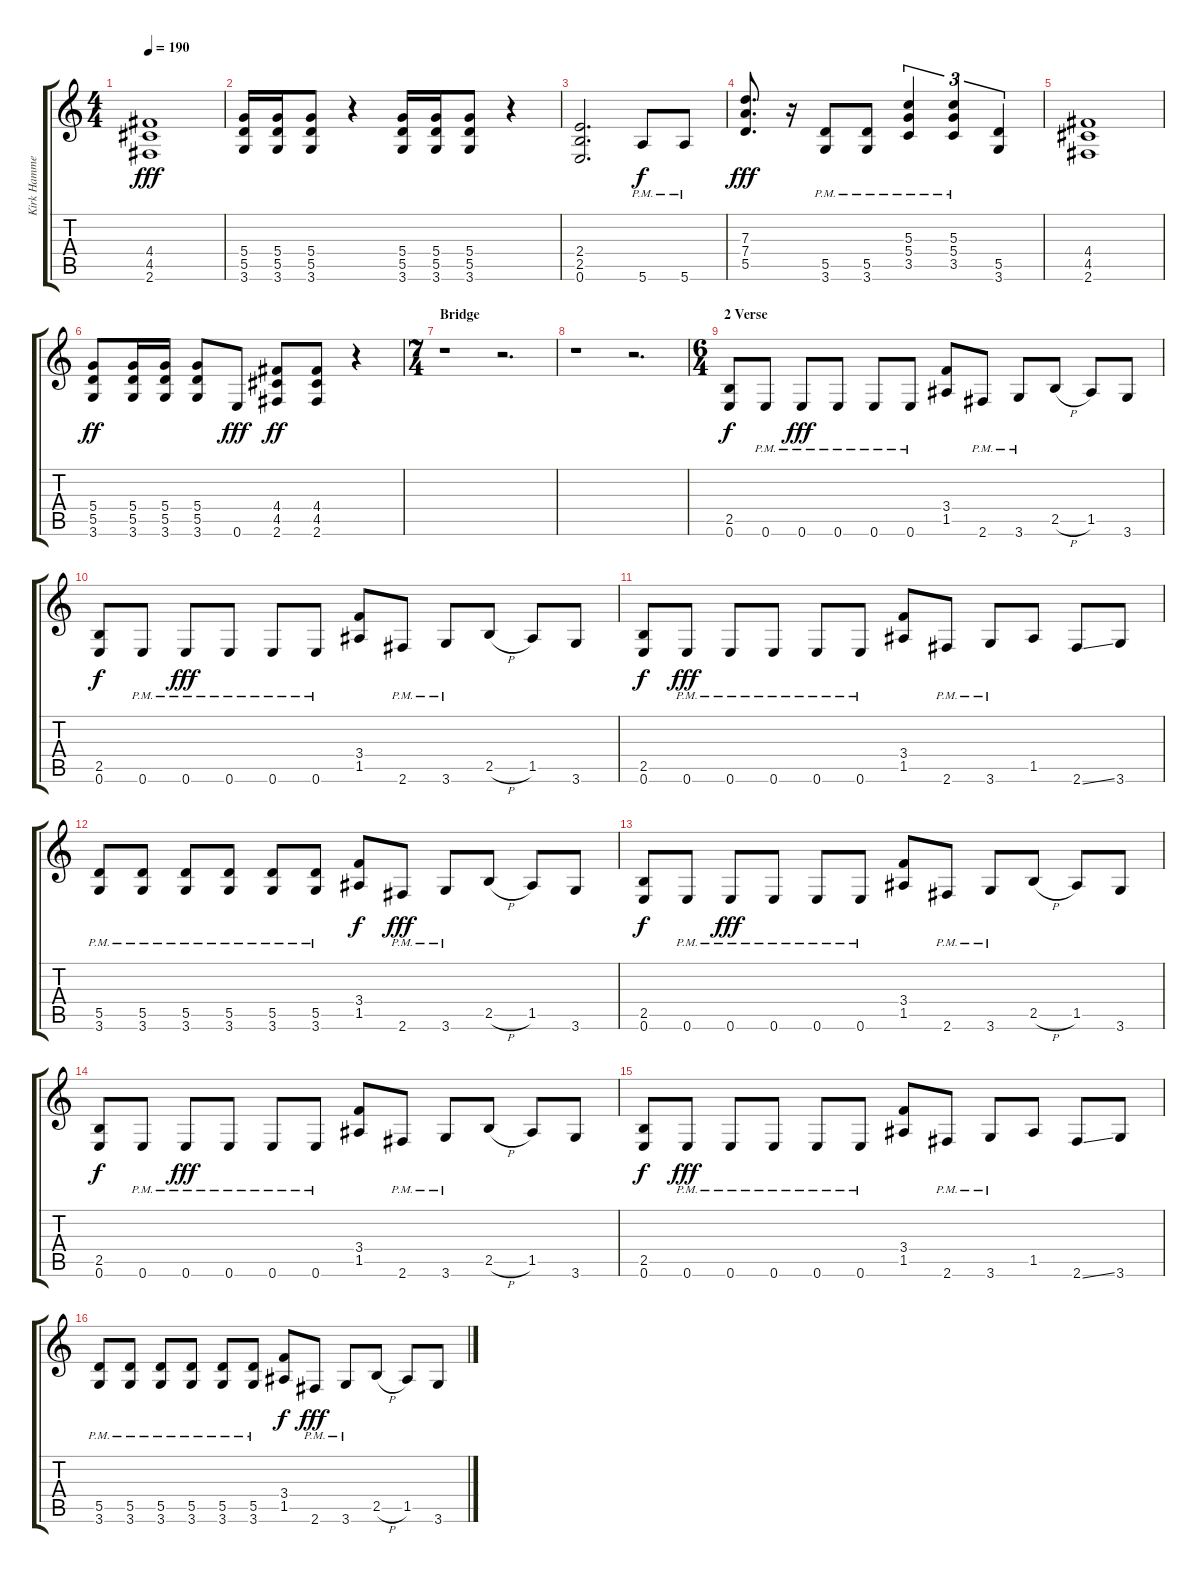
\track ("Kirk Hammet (Guitar 2)" "Kirk Hamme") {instrument distortionguitar}
\staff {score tabs}
\tuning (E4 B3 G3 D3 A2 E2) {hide}
\ts (4 4)
\tempo 190
\clef g2
\ks c
(4.4 4.5 2.6).1{dy fff} |
(5.4 5.5 3.6).16 (5.4 5.5 3.6).16 (5.4 5.5 3.6).8 r.4 (5.4 5.5 3.6).16 (5.4 5.5 3.6).16 (5.4 5.5 3.6).8 r.4 |
(2.4 2.5 0.6).2{d} 5.6{pm}.8{dy f} 5.6{pm}.8 |
(7.3 7.4 5.5).8{d dy fff} r.16 (5.5{pm} 3.6).8 (5.5{pm} 3.6).8 (5.3 5.4 3.5{pm}).4{tu (3 2)} (5.3 5.4 3.5{pm}).4{tu (3 2)} (5.5 3.6).4{tu (3 2)} |
(4.4 4.5 2.6).1 |
(5.4 5.5 3.6).8{dy ff} (5.4 5.5 3.6).16 (5.4 5.5 3.6).16 (5.4 5.5 3.6).8 0.6.8{dy fff} (4.4 4.5 2.6).8{dy ff} (4.4 4.5 2.6).8 r.4 |
\ts (7 4)
\section ("" "Bridge")
r.1 r.2{d} |
r.1 r.2{d} |
\ts (6 4)
\section ("" "2 Verse")
(2.5 0.6).8{dy f} 0.6{pm}.8 0.6{pm}.8{dy fff} 0.6{pm}.8 0.6{pm}.8 0.6{pm}.8 (3.4 1.5).8 2.6{pm}.8 3.6{pm}.8 2.5{h}.8 1.5.8 3.6.8 |
(2.5 0.6).8{dy f} 0.6{pm}.8 0.6{pm}.8{dy fff} 0.6{pm}.8 0.6{pm}.8 0.6{pm}.8 (3.4 1.5).8 2.6{pm}.8 3.6{pm}.8 2.5{h}.8 1.5.8 3.6.8 |
(2.5 0.6).8{dy f} 0.6{pm}.8{dy fff} 0.6{pm}.8 0.6{pm}.8 0.6{pm}.8 0.6{pm}.8 (3.4 1.5).8 2.6{pm}.8 3.6{pm}.8 1.5.8 2.6{ss}.8 3.6.8 |
(5.5 3.6{pm}).8 (5.5 3.6{pm}).8 (5.5 3.6{pm}).8 (5.5 3.6{pm}).8 (5.5 3.6{pm}).8 (5.5 3.6{pm}).8 (3.4 1.5).8{dy f} 2.6{pm}.8{dy fff} 3.6{pm}.8 2.5{h}.8 1.5.8 3.6.8 |
(2.5 0.6).8{dy f} 0.6{pm}.8 0.6{pm}.8{dy fff} 0.6{pm}.8 0.6{pm}.8 0.6{pm}.8 (3.4 1.5).8 2.6{pm}.8 3.6{pm}.8 2.5{h}.8 1.5.8 3.6.8 |
(2.5 0.6).8{dy f} 0.6{pm}.8 0.6{pm}.8{dy fff} 0.6{pm}.8 0.6{pm}.8 0.6{pm}.8 (3.4 1.5).8 2.6{pm}.8 3.6{pm}.8 2.5{h}.8 1.5.8 3.6.8 |
(2.5 0.6).8{dy f} 0.6{pm}.8{dy fff} 0.6{pm}.8 0.6{pm}.8 0.6{pm}.8 0.6{pm}.8 (3.4 1.5).8 2.6{pm}.8 3.6{pm}.8 1.5.8 2.6{ss}.8 3.6.8 |
(5.5 3.6{pm}).8 (5.5 3.6{pm}).8 (5.5 3.6{pm}).8 (5.5 3.6{pm}).8 (5.5 3.6{pm}).8 (5.5 3.6{pm}).8 (3.4 1.5).8{dy f} 2.6{pm}.8{dy fff} 3.6{pm}.8 2.5{h}.8 1.5.8 3.6.8
